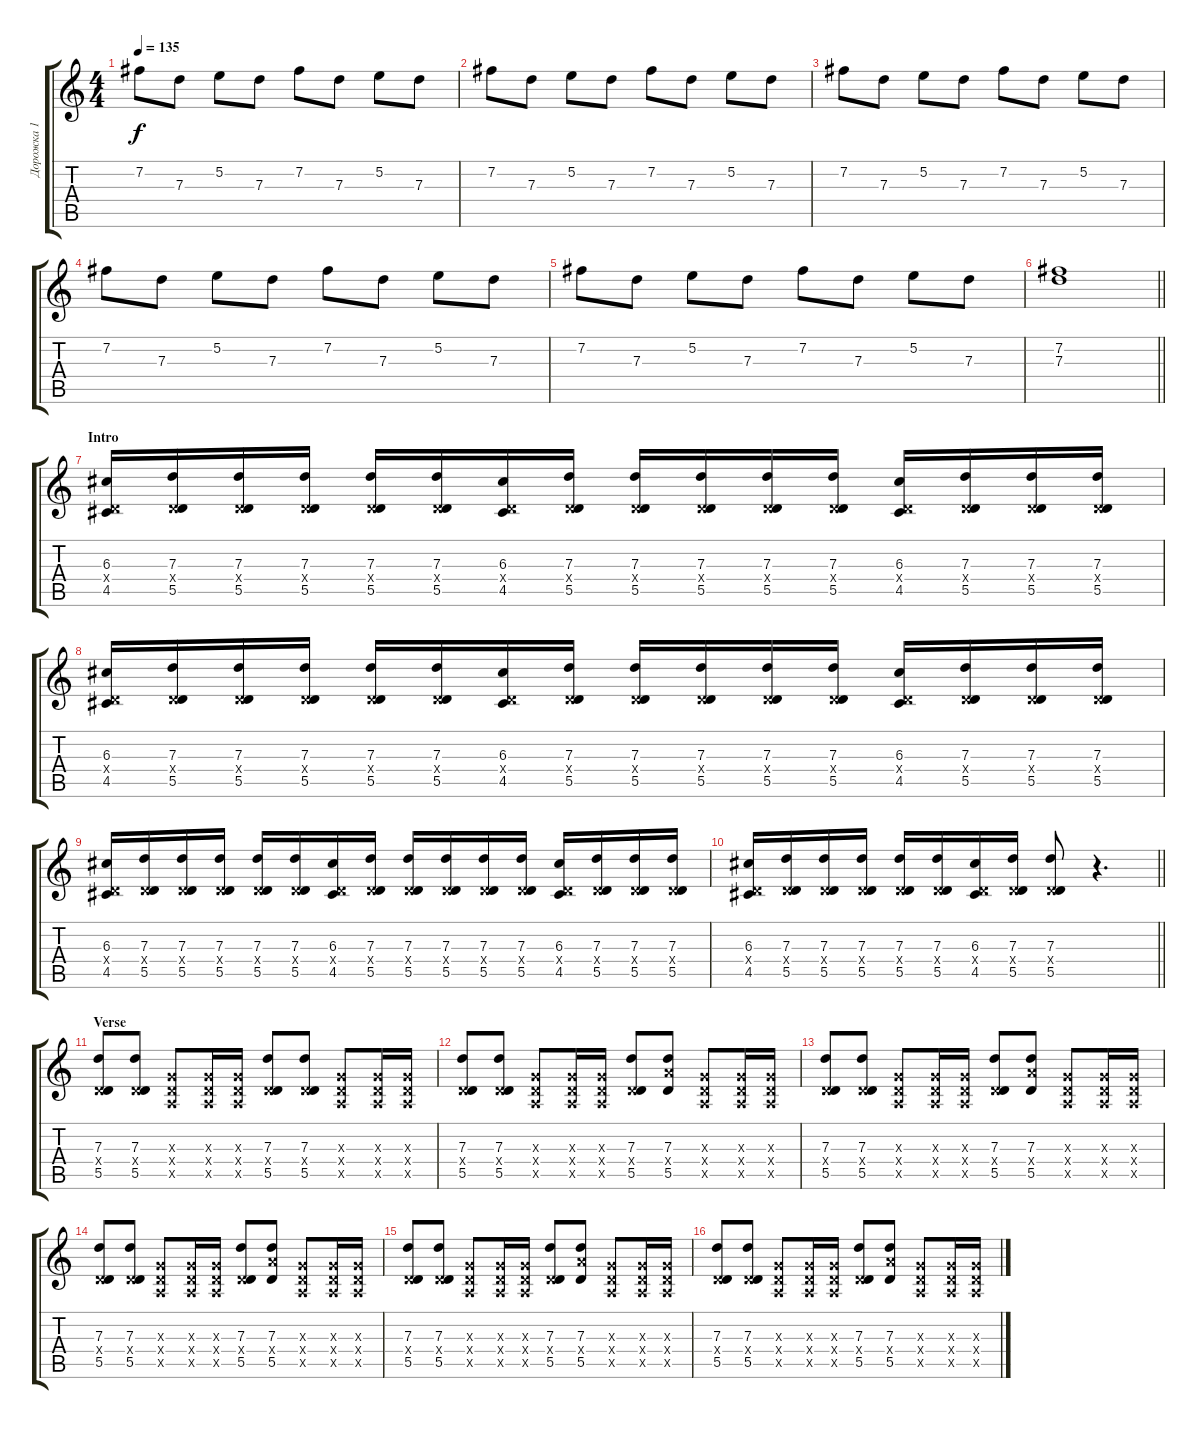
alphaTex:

\track ("Дорожка 1" "Дорожка 1") {instrument distortionguitar}
\staff {score tabs}
\tuning (E4 B3 G3 D3 A2 D2) {hide}
\ts (4 4)
\tempo 135
\clef g2
\ks c
7.2.8{dy f} 7.3.8 5.2.8 7.3.8 7.2.8 7.3.8 5.2.8 7.3.8 |
7.2.8 7.3.8 5.2.8 7.3.8 7.2.8 7.3.8 5.2.8 7.3.8 |
7.2.8 7.3.8 5.2.8 7.3.8 7.2.8 7.3.8 5.2.8 7.3.8 |
7.2.8 7.3.8 5.2.8 7.3.8 7.2.8 7.3.8 5.2.8 7.3.8 |
7.2.8 7.3.8 5.2.8 7.3.8 7.2.8 7.3.8 5.2.8 7.3.8 |
\barLineRight lightlight
(7.2 7.3).1 |
\section ("" "Intro")
(6.3 0.4{x} 4.5).16{volume 13} (7.3 0.4{x} 5.5).16 (7.3 0.4{x} 5.5).16 (7.3 0.4{x} 5.5).16 (7.3 0.4{x} 5.5).16 (7.3 0.4{x} 5.5).16 (6.3 0.4{x} 4.5).16 (7.3 0.4{x} 5.5).16 (7.3 0.4{x} 5.5).16 (7.3 0.4{x} 5.5).16 (7.3 0.4{x} 5.5).16 (7.3 0.4{x} 5.5).16 (6.3 0.4{x} 4.5).16 (7.3 0.4{x} 5.5).16 (7.3 0.4{x} 5.5).16 (7.3 0.4{x} 5.5).16 |
(6.3 0.4{x} 4.5).16 (7.3 0.4{x} 5.5).16 (7.3 0.4{x} 5.5).16 (7.3 0.4{x} 5.5).16 (7.3 0.4{x} 5.5).16 (7.3 0.4{x} 5.5).16 (6.3 0.4{x} 4.5).16 (7.3 0.4{x} 5.5).16 (7.3 0.4{x} 5.5).16 (7.3 0.4{x} 5.5).16 (7.3 0.4{x} 5.5).16 (7.3 0.4{x} 5.5).16 (6.3 0.4{x} 4.5).16 (7.3 0.4{x} 5.5).16 (7.3 0.4{x} 5.5).16 (7.3 0.4{x} 5.5).16 |
(6.3 0.4{x} 4.5).16 (7.3 0.4{x} 5.5).16 (7.3 0.4{x} 5.5).16 (7.3 0.4{x} 5.5).16 (7.3 0.4{x} 5.5).16 (7.3 0.4{x} 5.5).16 (6.3 0.4{x} 4.5).16 (7.3 0.4{x} 5.5).16 (7.3 0.4{x} 5.5).16 (7.3 0.4{x} 5.5).16 (7.3 0.4{x} 5.5).16 (7.3 0.4{x} 5.5).16 (6.3 0.4{x} 4.5).16 (7.3 0.4{x} 5.5).16 (7.3 0.4{x} 5.5).16 (7.3 0.4{x} 5.5).16 |
\barLineRight lightlight
(6.3 0.4{x} 4.5).16 (7.3 0.4{x} 5.5).16 (7.3 0.4{x} 5.5).16 (7.3 0.4{x} 5.5).16 (7.3 0.4{x} 5.5).16 (7.3 0.4{x} 5.5).16 (6.3 0.4{x} 4.5).16 (7.3 0.4{x} 5.5).16 (7.3 0.4{x} 5.5).8 r.4{d} |
\section ("" "Verse")
(7.3 0.4{x} 5.5).8{volume 10} (7.3 0.4{x} 5.5).8 (0.3{x} 0.4{x} 0.5{x}).8 (0.3{x} 0.4{x} 0.5{x}).16 (0.3{x} 0.4{x} 0.5{x}).16 (7.3 0.4{x} 5.5).8 (7.3 0.4{x} 5.5).8 (0.3{x} 0.4{x} 0.5{x}).8 (0.3{x} 0.4{x} 0.5{x}).16 (0.3{x} 0.4{x} 0.5{x}).16 |
(7.3 0.4{x} 5.5).8 (7.3 0.4{x} 5.5).8 (0.3{x} 0.4{x} 0.5{x}).8 (0.3{x} 0.4{x} 0.5{x}).16 (0.3{x} 0.4{x} 0.5{x}).16 (7.3 0.4{x} 5.5).8 (7.3 7.4{x} 5.5).8 (0.3{x} 0.4{x} 0.5{x}).8 (0.3{x} 0.4{x} 0.5{x}).16 (0.3{x} 0.4{x} 0.5{x}).16 |
(7.3 0.4{x} 5.5).8 (7.3 0.4{x} 5.5).8 (0.3{x} 0.4{x} 0.5{x}).8 (0.3{x} 0.4{x} 0.5{x}).16 (0.3{x} 0.4{x} 0.5{x}).16 (7.3 0.4{x} 5.5).8 (7.3 7.4{x} 5.5).8 (0.3{x} 0.4{x} 0.5{x}).8 (0.3{x} 0.4{x} 0.5{x}).16 (0.3{x} 0.4{x} 0.5{x}).16 |
(7.3 0.4{x} 5.5).8 (7.3 0.4{x} 5.5).8 (0.3{x} 0.4{x} 0.5{x}).8 (0.3{x} 0.4{x} 0.5{x}).16 (0.3{x} 0.4{x} 0.5{x}).16 (7.3 0.4{x} 5.5).8 (7.3 7.4{x} 5.5).8 (0.3{x} 0.4{x} 0.5{x}).8 (0.3{x} 0.4{x} 0.5{x}).16 (0.3{x} 0.4{x} 0.5{x}).16 |
(7.3 0.4{x} 5.5).8 (7.3 0.4{x} 5.5).8 (0.3{x} 0.4{x} 0.5{x}).8 (0.3{x} 0.4{x} 0.5{x}).16 (0.3{x} 0.4{x} 0.5{x}).16 (7.3 0.4{x} 5.5).8 (7.3 7.4{x} 5.5).8 (0.3{x} 0.4{x} 0.5{x}).8 (0.3{x} 0.4{x} 0.5{x}).16 (0.3{x} 0.4{x} 0.5{x}).16 |
(7.3 0.4{x} 5.5).8 (7.3 0.4{x} 5.5).8 (0.3{x} 0.4{x} 0.5{x}).8 (0.3{x} 0.4{x} 0.5{x}).16 (0.3{x} 0.4{x} 0.5{x}).16 (7.3 0.4{x} 5.5).8 (7.3 7.4{x} 5.5).8 (0.3{x} 0.4{x} 0.5{x}).8 (0.3{x} 0.4{x} 0.5{x}).16 (0.3{x} 0.4{x} 0.5{x}).16
